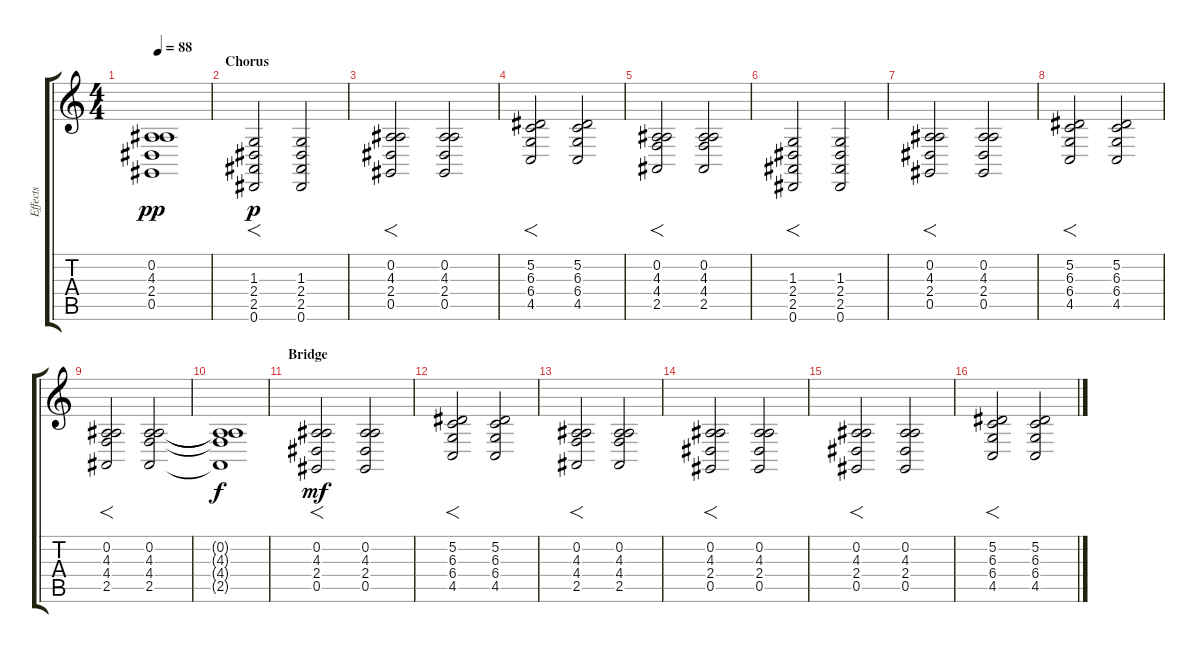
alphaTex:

\track ("Effects" "Effects") {instrument drawbarorgan}
\staff {score tabs}
\tuning (Eb4 Bb3 Gb3 Db3 Ab2 Eb2) {hide}
\ts (4 4)
\tempo 88
\clef g2
\ks c
(0.2 4.3 2.4 0.5).1{dy pp} |
\section ("" "Chorus")
(1.3 2.4 2.5 0.6).2{f dy p volume 8 instrument drawbarorgan} (1.3 2.4 2.5 0.6).2 |
(0.2 4.3 2.4 0.5).2{f} (0.2 4.3 2.4 0.5).2 |
(5.2 6.3 6.4 4.5).2{f} (5.2 6.3 6.4 4.5).2 |
(0.2 4.3 4.4 2.5).2{f} (0.2 4.3 4.4 2.5).2 |
(1.3 2.4 2.5 0.6).2{f} (1.3 2.4 2.5 0.6).2 |
(0.2 4.3 2.4 0.5).2{f} (0.2 4.3 2.4 0.5).2 |
(5.2 6.3 6.4 4.5).2{f} (5.2 6.3 6.4 4.5).2 |
(0.2 4.3 4.4 2.5).2{f} (0.2 4.3 4.4 2.5).2 |
(0.2{t} 4.3{t} 4.4{t} 2.5{t}).1{dy f} |
\section ("" "Bridge")
(0.2 4.3 2.4 0.5).2{f dy mf} (0.2 4.3 2.4 0.5).2 |
(5.2 6.3 6.4 4.5).2{f} (5.2 6.3 6.4 4.5).2 |
(0.2 4.3 4.4 2.5).2{f} (0.2 4.3 4.4 2.5).2 |
(0.2 4.3 2.4 0.5).2{f} (0.2 4.3 2.4 0.5).2 |
(0.2 4.3 2.4 0.5).2{f} (0.2 4.3 2.4 0.5).2 |
(5.2 6.3 6.4 4.5).2{f} (5.2 6.3 6.4 4.5).2
